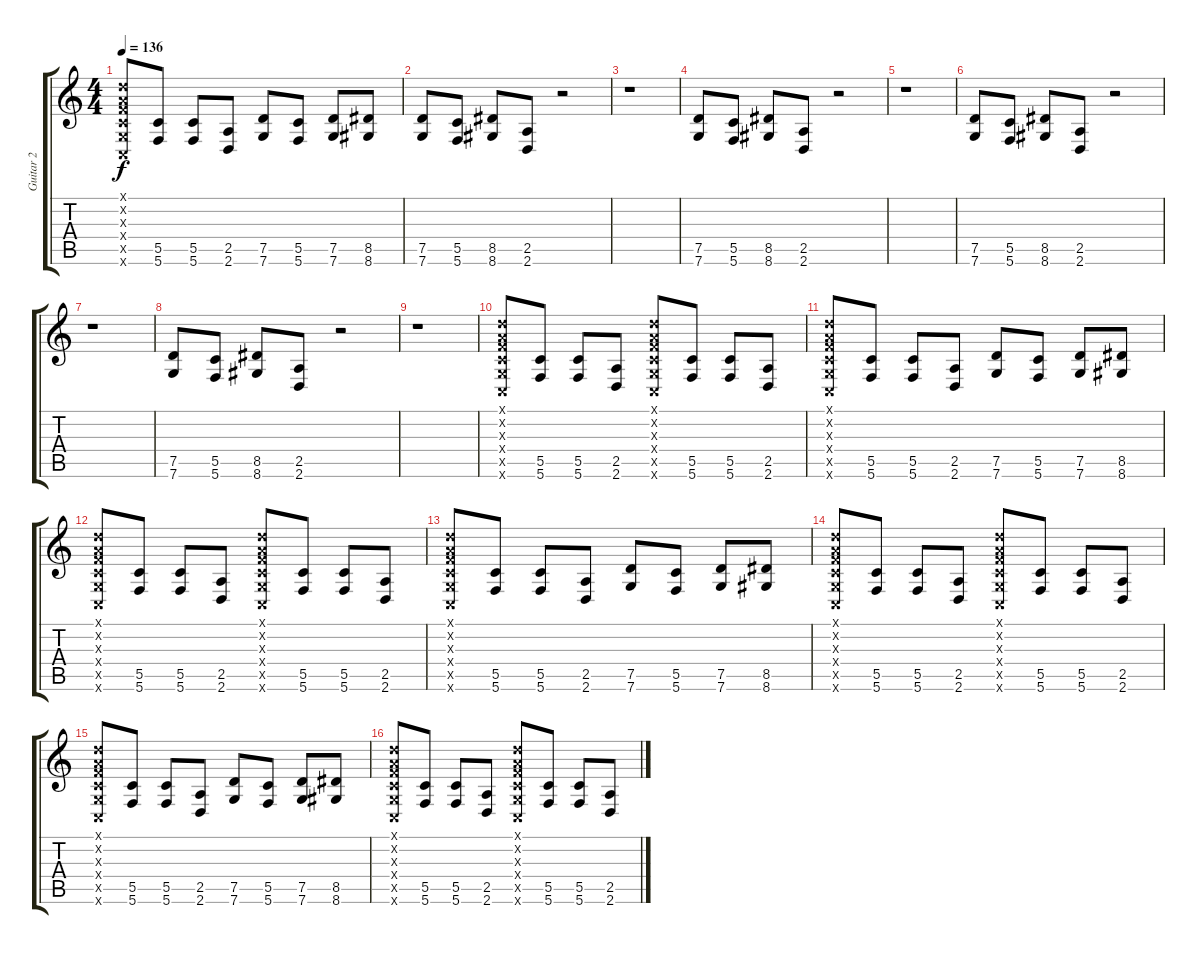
\track ("Guitar 2" "Guitar 2") {instrument overdrivenguitar}
\staff {score tabs}
\tuning (D4 A3 F3 C3 G2 C2) {hide}
\ts (4 4)
\tempo 136
\clef g2
\ks c
(0.1{x} 0.2{x} 0.3{x} 0.4{x} 0.5{x} 0.6{x}).8{dy f} (5.5 5.6).8 (5.5 5.6).8 (2.5 2.6).8 (7.5 7.6).8 (5.5 5.6).8 (7.5 7.6).8 (8.5 8.6).8 |
(7.5 7.6).8 (5.5 5.6).8 (8.5 8.6).8 (2.5 2.6).8 r.2 |
r.1 |
(7.5 7.6).8 (5.5 5.6).8 (8.5 8.6).8 (2.5 2.6).8 r.2 |
r.1 |
(7.5 7.6).8 (5.5 5.6).8 (8.5 8.6).8 (2.5 2.6).8 r.2 |
r.1 |
(7.5 7.6).8 (5.5 5.6).8 (8.5 8.6).8 (2.5 2.6).8 r.2 |
r.1 |
(0.1{x} 0.2{x} 0.3{x} 0.4{x} 0.5{x} 0.6{x}).8 (5.5 5.6).8 (5.5 5.6).8 (2.5 2.6).8 (0.1{x} 0.2{x} 0.3{x} 0.4{x} 0.5{x} 0.6{x}).8 (5.5 5.6).8 (5.5 5.6).8 (2.5 2.6).8 |
(0.1{x} 0.2{x} 0.3{x} 0.4{x} 0.5{x} 0.6{x}).8 (5.5 5.6).8 (5.5 5.6).8 (2.5 2.6).8 (7.5 7.6).8 (5.5 5.6).8 (7.5 7.6).8 (8.5 8.6).8 |
(0.1{x} 0.2{x} 0.3{x} 0.4{x} 0.5{x} 0.6{x}).8 (5.5 5.6).8 (5.5 5.6).8 (2.5 2.6).8 (0.1{x} 0.2{x} 0.3{x} 0.4{x} 0.5{x} 0.6{x}).8 (5.5 5.6).8 (5.5 5.6).8 (2.5 2.6).8 |
(0.1{x} 0.2{x} 0.3{x} 0.4{x} 0.5{x} 0.6{x}).8 (5.5 5.6).8 (5.5 5.6).8 (2.5 2.6).8 (7.5 7.6).8 (5.5 5.6).8 (7.5 7.6).8 (8.5 8.6).8 |
(0.1{x} 0.2{x} 0.3{x} 0.4{x} 0.5{x} 0.6{x}).8 (5.5 5.6).8 (5.5 5.6).8 (2.5 2.6).8 (0.1{x} 0.2{x} 0.3{x} 0.4{x} 0.5{x} 0.6{x}).8 (5.5 5.6).8 (5.5 5.6).8 (2.5 2.6).8 |
(0.1{x} 0.2{x} 0.3{x} 0.4{x} 0.5{x} 0.6{x}).8 (5.5 5.6).8 (5.5 5.6).8 (2.5 2.6).8 (7.5 7.6).8 (5.5 5.6).8 (7.5 7.6).8 (8.5 8.6).8 |
(0.1{x} 0.2{x} 0.3{x} 0.4{x} 0.5{x} 0.6{x}).8 (5.5 5.6).8 (5.5 5.6).8 (2.5 2.6).8 (0.1{x} 0.2{x} 0.3{x} 0.4{x} 0.5{x} 0.6{x}).8 (5.5 5.6).8 (5.5 5.6).8 (2.5 2.6).8
